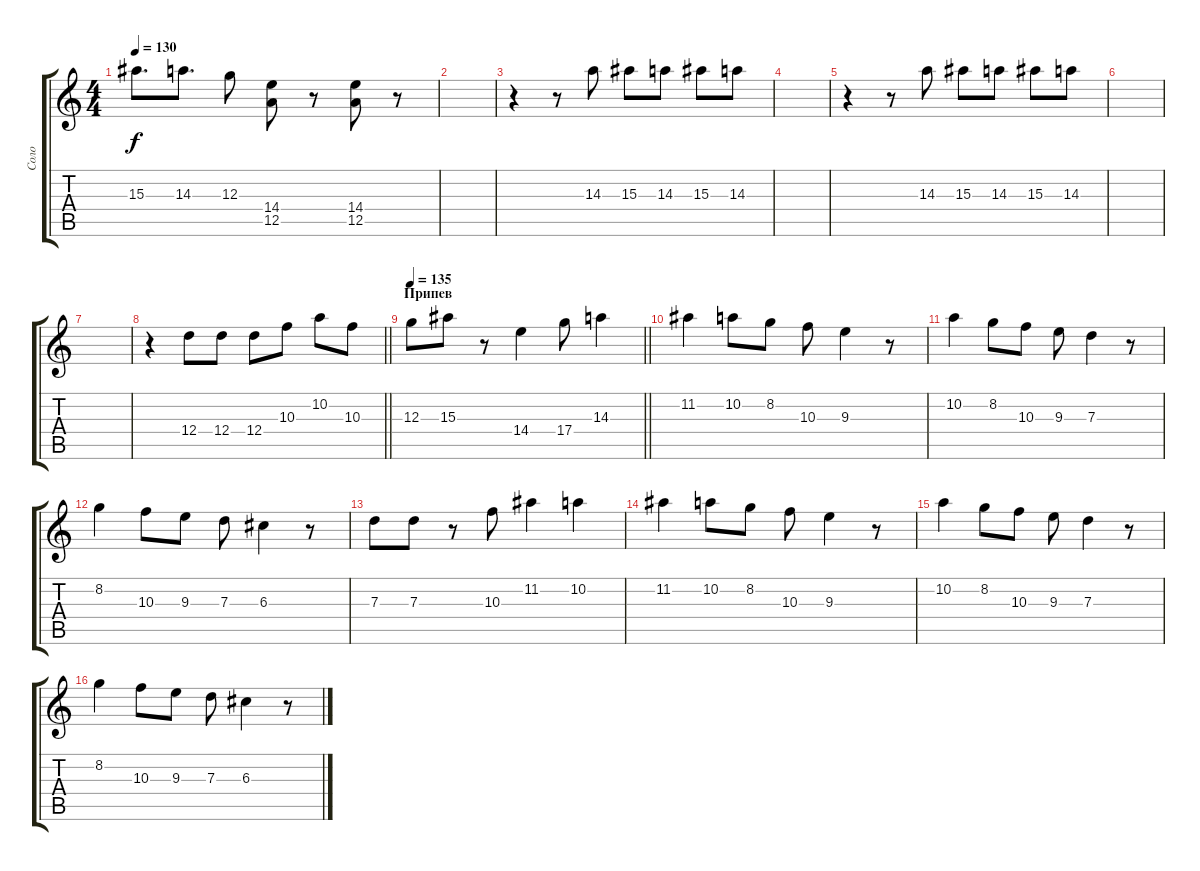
\track ("Соло" "Соло") {instrument overdrivenguitar}
\staff {score tabs}
\tuning (E4 B3 G3 D3 A2 E2) {hide}
\ts (4 4)
\tempo 130
\clef g2
\ks c
15.3.8{d dy f} 14.3.8{d} 12.3.8 (14.4 12.5).8 r.8 (14.4 12.5).8 r.8 |
|
r.4 r.8 14.3.8 15.3.8 14.3.8 15.3.8 14.3.8 |
|
r.4 r.8 14.3.8 15.3.8 14.3.8 15.3.8 14.3.8 |
|
|
\barLineRight lightlight
r.4 12.4.8 12.4.8 12.4.8 10.3.8 10.2.8 10.3.8 |
\section ("" "Припев")
\tempo 135
\barLineRight lightlight
12.3.8 15.3.8 r.8 14.4.4 17.4.8 14.3.4 |
11.2.4 10.2.8 8.2.8 10.3.8 9.3.4 r.8 |
10.2.4 8.2.8 10.3.8 9.3.8 7.3.4 r.8 |
8.2.4 10.3.8 9.3.8 7.3.8 6.3.4 r.8 |
7.3.8 7.3.8 r.8 10.3.8 11.2.4 10.2.4 |
11.2.4 10.2.8 8.2.8 10.3.8 9.3.4 r.8 |
10.2.4 8.2.8 10.3.8 9.3.8 7.3.4 r.8 |
8.2.4 10.3.8 9.3.8 7.3.8 6.3.4 r.8
